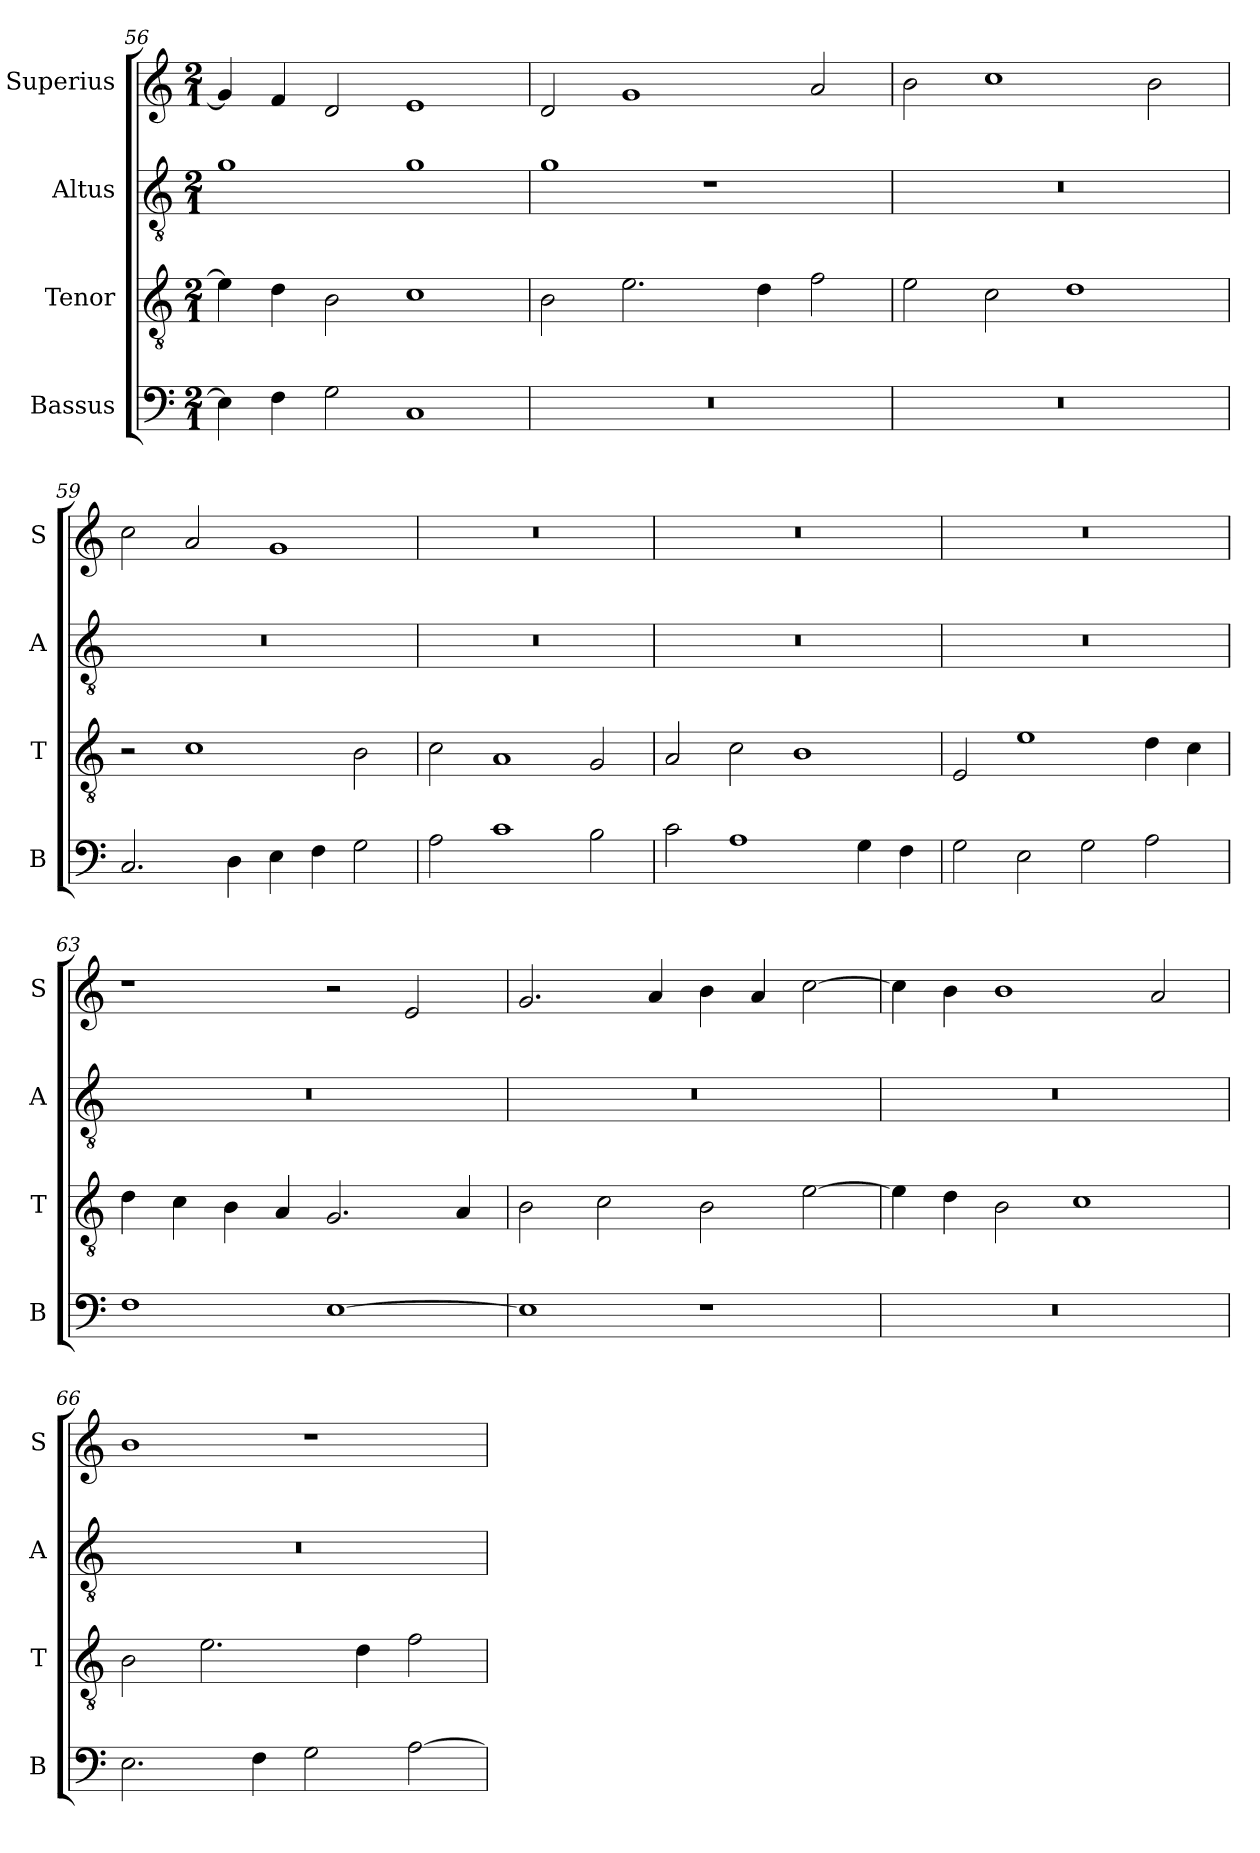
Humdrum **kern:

**kern	**kern	**kern	**kern
*part4	*part3	*part2	*part1
*staff4	*staff3	*staff2	*staff1
*I"Bassus	*I"Tenor	*I"Altus	*I"Superius
*I'B	*I'T	*I'A	*I'S
*clefF4	*clefGv2	*clefGv2	*clefG2
*k[]	*k[]	*k[]	*k[]
*M2/1	*M2/1	*M2/1	*M2/1
=56	=56	=56	=56
4E\]	4e\]	1g	4g/]
4F\	4d\	.	4f/
2G\	2B\	.	2d/
1C	1c	1g	1e
=57	=57	=57	=57
0r	2B\	1g	2d/
.	2.e\	.	1g
.	.	1r	.
.	4d\	.	.
.	2f\	.	2a/
=58	=58	=58	=58
0r	2e\	0r	2b\
.	2c\	.	1cc
.	1d	.	.
.	.	.	2b\
=59	=59	=59	=59
2.C/	2r	0r	2cc\
.	1c	.	2a/
4D\	.	.	.
4E\	.	.	1g
4F\	.	.	.
2G\	2B\	.	.
=60	=60	=60	=60
2A\	2c\	0r	0r
1c	1A	.	.
2B\	2G/	.	.
=61	=61	=61	=61
2c\	2A/	0r	0r
1A	2c\	.	.
.	1B	.	.
4G\	.	.	.
4F\	.	.	.
=62	=62	=62	=62
2G\	2E/	0r	0r
2E\	1e	.	.
2G\	.	.	.
2A\	4d\	.	.
.	4c\	.	.
=63	=63	=63	=63
1F	4d\	0r	1r
.	4c\	.	.
.	4B\	.	.
.	4A/	.	.
[1E	2.G/	.	2r
.	.	.	2e/
.	4A/	.	.
=64	=64	=64	=64
1E]	2B\	0r	2.g/
.	2c\	.	.
.	.	.	4a/
1r	2B\	.	4b\
.	.	.	4a/
.	[2e\	.	[2cc\
=65	=65	=65	=65
0r	4e\]	0r	4cc\]
.	4d\	.	4b\
.	2B\	.	1b
.	1c	.	.
.	.	.	2a/
=66	=66	=66	=66
2.E\	2B\	0r	1b
.	2.e\	.	.
4F\	.	.	.
2G\	.	.	1r
.	4d\	.	.
[2A\	2f\	.	.
=	=	=	=
*-	*-	*-	*-
